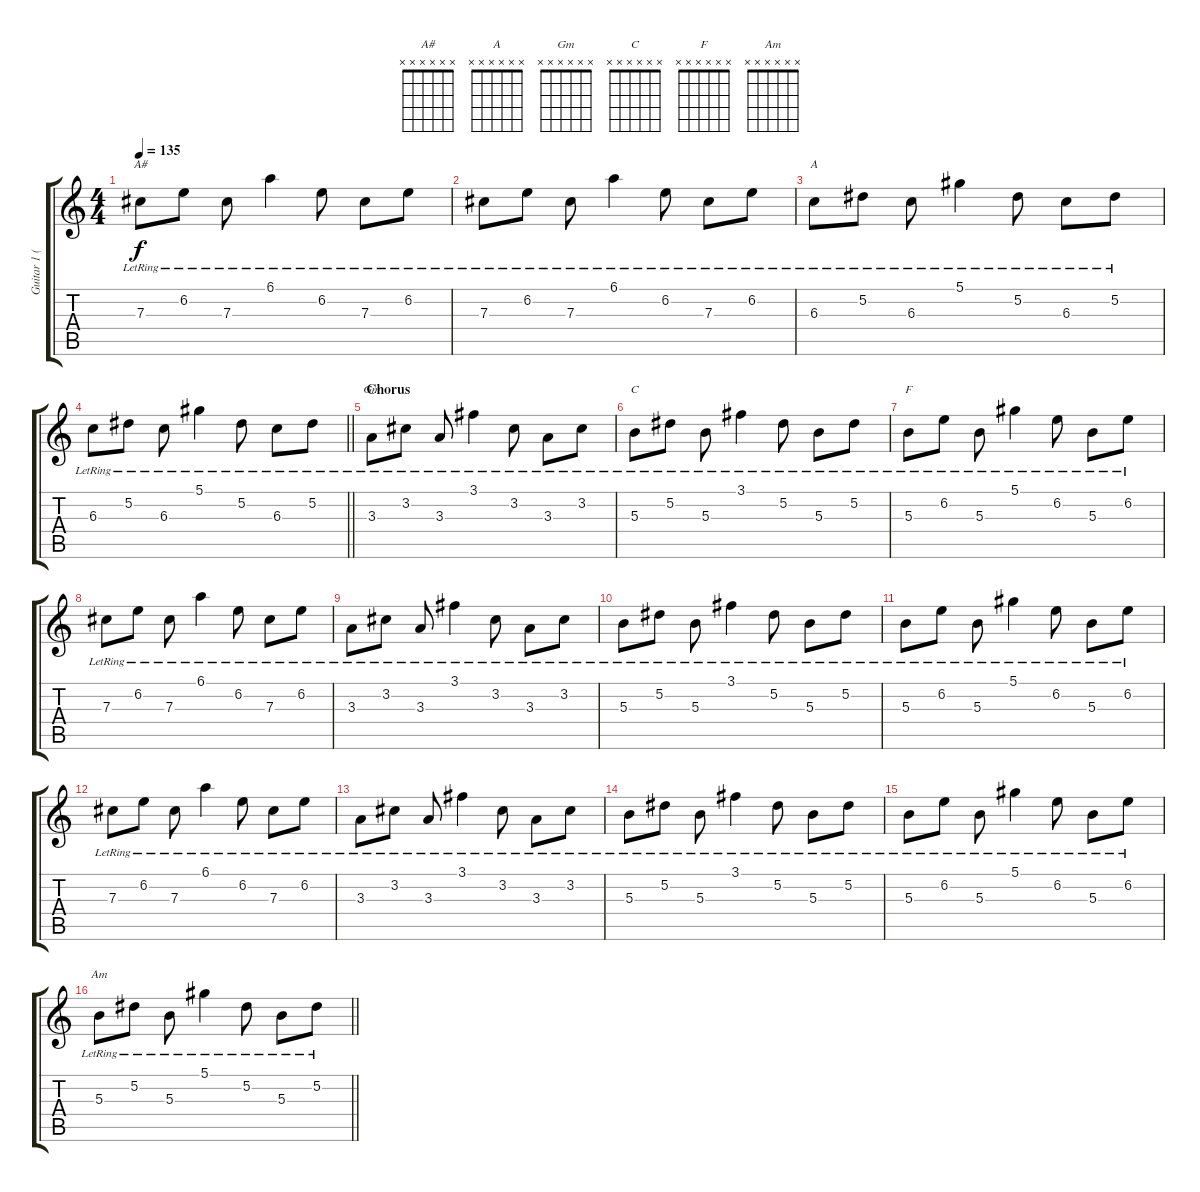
\track ("Guitar 1 (Lead)" "Guitar 1 (") {instrument electricguitarclean}
\staff {score tabs}
\tuning (Eb4 Bb3 Gb3 Db3 Ab2 Eb2) {hide}
\chord ("A#" x x x x x x)
\chord ("A" x x x x x x)
\chord ("Gm" x x x x x x)
\chord ("C" x x x x x x)
\chord ("F" x x x x x x)
\chord ("Am" x x x x x x)
\ts (4 4)
\tempo 135
\clef g2
\ks c
7.3{lr}.8{ch "A#" dy f} 6.2{lr}.8 7.3{lr}.8 6.1{lr}.4 6.2{lr}.8 7.3{lr}.8 6.2{lr}.8 |
7.3{lr}.8 6.2{lr}.8 7.3{lr}.8 6.1{lr}.4 6.2{lr}.8 7.3{lr}.8 6.2{lr}.8 |
6.3{lr}.8{ch "A"} 5.2{lr}.8 6.3{lr}.8 5.1{lr}.4 5.2{lr}.8 6.3{lr}.8 5.2{lr}.8 |
\barLineRight lightlight
6.3{lr}.8 5.2{lr}.8 6.3{lr}.8 5.1{lr}.4 5.2{lr}.8 6.3{lr}.8 5.2{lr}.8 |
\section ("" "Chorus")
3.3{lr}.8{ch "Gm"} 3.2{lr}.8 3.3{lr}.8 3.1{lr}.4 3.2{lr}.8 3.3{lr}.8 3.2{lr}.8 |
5.3{lr}.8{ch "C"} 5.2{lr}.8 5.3{lr}.8 3.1{lr}.4 5.2{lr}.8 5.3{lr}.8 5.2{lr}.8 |
5.3{lr}.8{ch "F"} 6.2{lr}.8 5.3{lr}.8 5.1{lr}.4 6.2{lr}.8 5.3{lr}.8 6.2{lr}.8 |
7.3{lr}.8 6.2{lr}.8 7.3{lr}.8 6.1{lr}.4 6.2{lr}.8 7.3{lr}.8 6.2{lr}.8 |
3.3{lr}.8 3.2{lr}.8 3.3{lr}.8 3.1{lr}.4 3.2{lr}.8 3.3{lr}.8 3.2{lr}.8 |
5.3{lr}.8 5.2{lr}.8 5.3{lr}.8 3.1{lr}.4 5.2{lr}.8 5.3{lr}.8 5.2{lr}.8 |
5.3{lr}.8 6.2{lr}.8 5.3{lr}.8 5.1{lr}.4 6.2{lr}.8 5.3{lr}.8 6.2{lr}.8 |
7.3{lr}.8 6.2{lr}.8 7.3{lr}.8 6.1{lr}.4 6.2{lr}.8 7.3{lr}.8 6.2{lr}.8 |
3.3{lr}.8 3.2{lr}.8 3.3{lr}.8 3.1{lr}.4 3.2{lr}.8 3.3{lr}.8 3.2{lr}.8 |
5.3{lr}.8 5.2{lr}.8 5.3{lr}.8 3.1{lr}.4 5.2{lr}.8 5.3{lr}.8 5.2{lr}.8 |
5.3{lr}.8 6.2{lr}.8 5.3{lr}.8 5.1{lr}.4 6.2{lr}.8 5.3{lr}.8 6.2{lr}.8 |
\barLineRight lightlight
5.3{lr}.8{ch "Am"} 5.2{lr}.8 5.3{lr}.8 5.1{lr}.4 5.2{lr}.8 5.3{lr}.8 5.2{lr}.8
